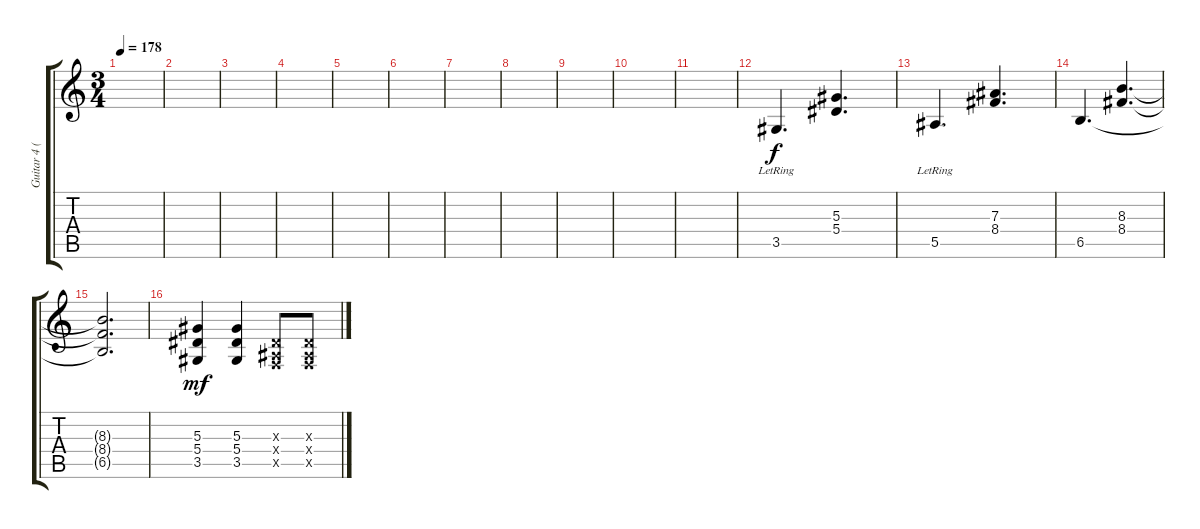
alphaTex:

\track ("Guitar 4 (Rhytm)" "Guitar 4 (") {instrument distortionguitar}
\staff {score tabs}
\tuning (C4 G3 Eb3 Bb2 F2 C2) {hide}
\ts (3 4)
\tempo 178
\clef g2
\ks c
|
|
|
|
|
|
|
|
|
|
|
3.5{lr}.4{d} (5.3 5.4).4{d} |
5.5{lr}.4{d} (7.3 8.4).4{d} |
6.5.4{d} (8.3 8.4).4{d} |
(8.3{t} 8.4{t} 6.5{t}).2{d dy f} |
(5.3 5.4 3.5).4{dy mf} (5.3 5.4 3.5).4 (0.3{x} 0.4{x} 0.5{x}).8 (0.3{x} 0.4{x} 0.5{x}).8
